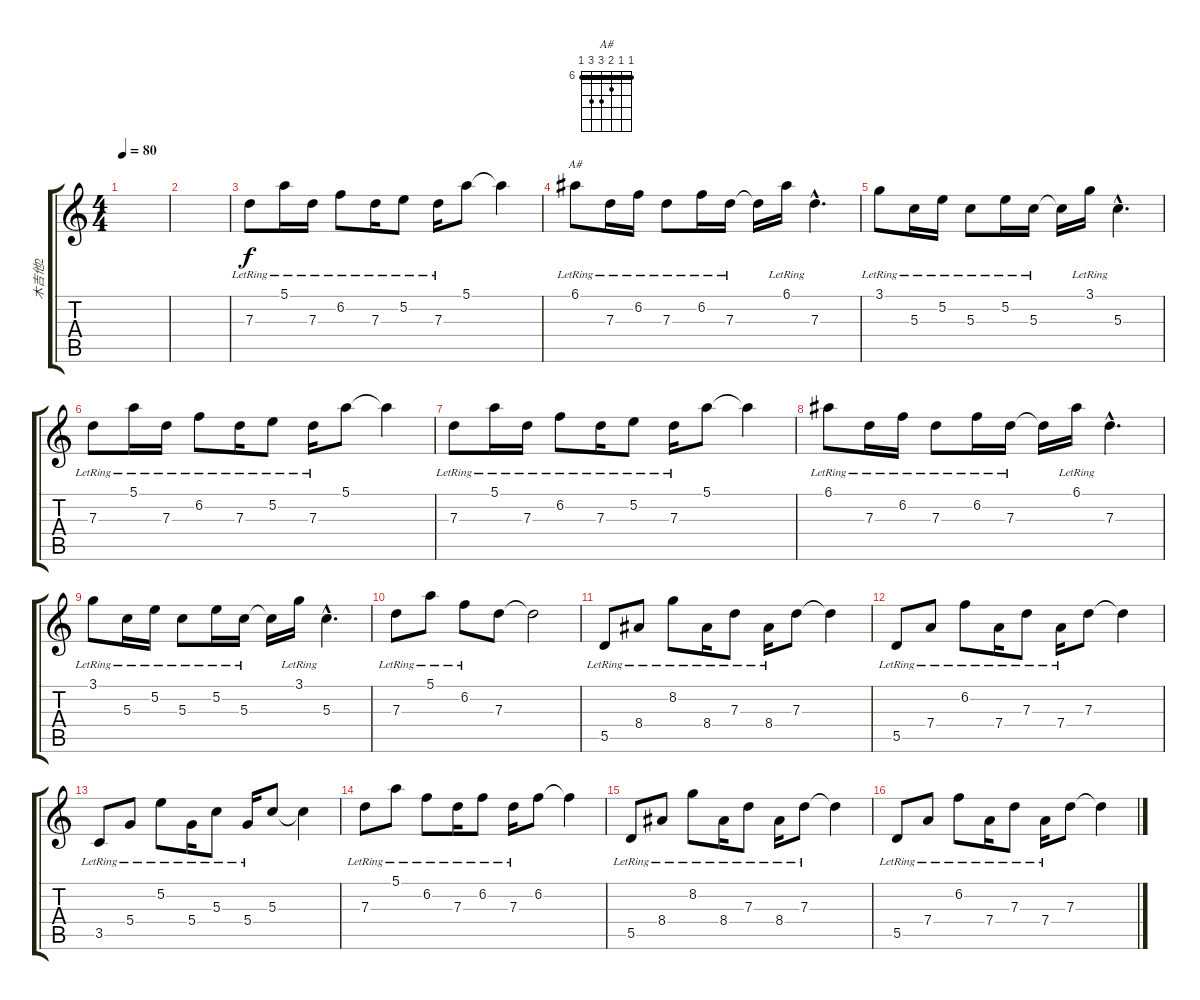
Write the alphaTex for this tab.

\track ("木吉他2" "木吉他2") {instrument acousticguitarsteel}
\staff {score tabs}
\tuning (E4 B3 G3 D3 A2 E2) {hide}
\chord ("A#" 6 6 7 8 8 6) {firstfret 6 barre 6}
\ts (4 4)
\tempo 80
\clef g2
\ks c
|
|
7.3{lr}.8 5.1{lr}.16 7.3{lr}.16 6.2{lr}.8 7.3{lr}.16 5.2{lr}.8 7.3{lr}.16 5.1.8 5.1{t}.4 |
6.1{lr}.8{ch "A#"} 7.3{lr}.16 6.2{lr}.16 7.3{lr}.8 6.2{lr}.16 7.3{lr}.16 7.3{t}.16 6.1{lr}.16 7.3{hac}.4{d} |
3.1{lr}.8 5.3{lr}.16 5.2{lr}.16 5.3{lr}.8 5.2{lr}.16 5.3{lr}.16 5.3{t}.16 3.1{lr}.16 5.3{hac}.4{d} |
7.3{lr}.8 5.1{lr}.16 7.3{lr}.16 6.2{lr}.8 7.3{lr}.16 5.2{lr}.8 7.3{lr}.16 5.1.8 5.1{t}.4 |
7.3{lr}.8 5.1{lr}.16 7.3{lr}.16 6.2{lr}.8 7.3{lr}.16 5.2{lr}.8 7.3{lr}.16 5.1.8 5.1{t}.4 |
6.1{lr}.8 7.3{lr}.16 6.2{lr}.16 7.3{lr}.8 6.2{lr}.16 7.3{lr}.16 7.3{t}.16 6.1{lr}.16 7.3{hac}.4{d} |
3.1{lr}.8 5.3{lr}.16 5.2{lr}.16 5.3{lr}.8 5.2{lr}.16 5.3{lr}.16 5.3{t}.16 3.1{lr}.16 5.3{hac}.4{d} |
7.3{lr}.8 5.1{lr}.8 6.2{lr}.8 7.3.8 7.3{t}.2 |
5.5{lr}.8 8.4{lr}.8 8.2{lr}.8 8.4{lr}.16 7.3{lr}.8 8.4{lr}.16 7.3.8 7.3{t}.4 |
5.5{lr}.8 7.4{lr}.8 6.2{lr}.8 7.4{lr}.16 7.3{lr}.8 7.4{lr}.16 7.3.8 7.3{t}.4 |
3.5{lr}.8 5.4{lr}.8 5.2{lr}.8 5.4{lr}.16 5.3{lr}.8 5.4{lr}.16 5.3.8 5.3{t}.4 |
7.3{lr}.8 5.1{lr}.8 6.2{lr}.8 7.3{lr}.16 6.2{lr}.8 7.3{lr}.16 6.2.8 6.2{t}.4 |
5.5{lr}.8 8.4{lr}.8 8.2{lr}.8 8.4{lr}.16 7.3{lr}.8 8.4{lr}.16 7.3{lr}.8 7.3{t}.4 |
5.5{lr}.8 7.4{lr}.8 6.2{lr}.8 7.4{lr}.16 7.3{lr}.8 7.4{lr}.16 7.3.8 7.3{t}.4
